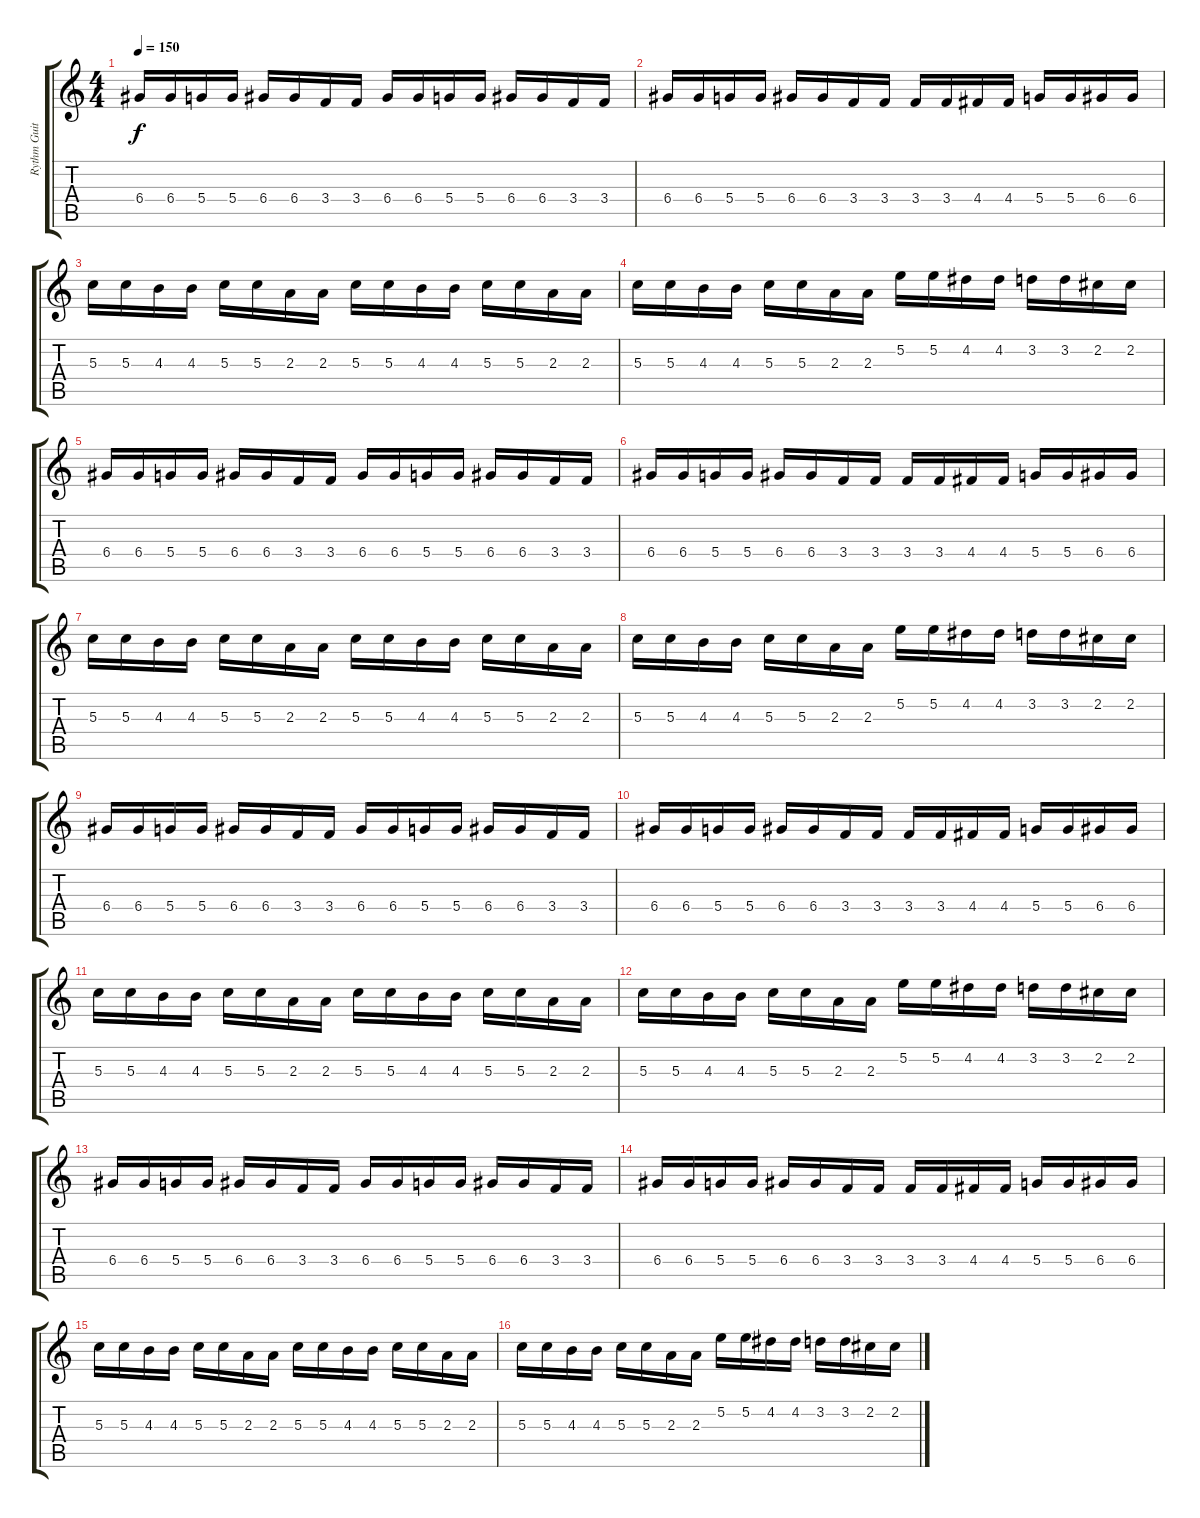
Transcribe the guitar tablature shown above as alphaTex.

\track ("Rythm Guitar 2" "Rythm Guit") {instrument distortionguitar}
\staff {score tabs}
\tuning (E4 B3 G3 D3 A2 E2) {hide}
\ts (4 4)
\tempo 150
\clef g2
\ks c
6.4.16{dy f instrument distortionguitar} 6.4.16 5.4.16 5.4.16 6.4.16 6.4.16 3.4.16 3.4.16 6.4.16 6.4.16 5.4.16 5.4.16 6.4.16 6.4.16 3.4.16 3.4.16 |
6.4.16 6.4.16 5.4.16 5.4.16 6.4.16 6.4.16 3.4.16 3.4.16 3.4.16 3.4.16 4.4.16 4.4.16 5.4.16 5.4.16 6.4.16 6.4.16 |
5.3.16 5.3.16 4.3.16 4.3.16 5.3.16 5.3.16 2.3.16 2.3.16 5.3.16 5.3.16 4.3.16 4.3.16 5.3.16 5.3.16 2.3.16 2.3.16 |
5.3.16 5.3.16 4.3.16 4.3.16 5.3.16 5.3.16 2.3.16 2.3.16 5.2.16 5.2.16 4.2.16 4.2.16 3.2.16 3.2.16 2.2.16 2.2.16 |
6.4.16 6.4.16 5.4.16 5.4.16 6.4.16 6.4.16 3.4.16 3.4.16 6.4.16 6.4.16 5.4.16 5.4.16 6.4.16 6.4.16 3.4.16 3.4.16 |
6.4.16 6.4.16 5.4.16 5.4.16 6.4.16 6.4.16 3.4.16 3.4.16 3.4.16 3.4.16 4.4.16 4.4.16 5.4.16 5.4.16 6.4.16 6.4.16 |
5.3.16 5.3.16 4.3.16 4.3.16 5.3.16 5.3.16 2.3.16 2.3.16 5.3.16 5.3.16 4.3.16 4.3.16 5.3.16 5.3.16 2.3.16 2.3.16 |
5.3.16 5.3.16 4.3.16 4.3.16 5.3.16 5.3.16 2.3.16 2.3.16 5.2.16 5.2.16 4.2.16 4.2.16 3.2.16 3.2.16 2.2.16 2.2.16 |
6.4.16 6.4.16 5.4.16 5.4.16 6.4.16 6.4.16 3.4.16 3.4.16 6.4.16 6.4.16 5.4.16 5.4.16 6.4.16 6.4.16 3.4.16 3.4.16 |
6.4.16 6.4.16 5.4.16 5.4.16 6.4.16 6.4.16 3.4.16 3.4.16 3.4.16 3.4.16 4.4.16 4.4.16 5.4.16 5.4.16 6.4.16 6.4.16 |
5.3.16 5.3.16 4.3.16 4.3.16 5.3.16 5.3.16 2.3.16 2.3.16 5.3.16 5.3.16 4.3.16 4.3.16 5.3.16 5.3.16 2.3.16 2.3.16 |
5.3.16 5.3.16 4.3.16 4.3.16 5.3.16 5.3.16 2.3.16 2.3.16 5.2.16 5.2.16 4.2.16 4.2.16 3.2.16 3.2.16 2.2.16 2.2.16 |
6.4.16 6.4.16 5.4.16 5.4.16 6.4.16 6.4.16 3.4.16 3.4.16 6.4.16 6.4.16 5.4.16 5.4.16 6.4.16 6.4.16 3.4.16 3.4.16 |
6.4.16 6.4.16 5.4.16 5.4.16 6.4.16 6.4.16 3.4.16 3.4.16 3.4.16 3.4.16 4.4.16 4.4.16 5.4.16 5.4.16 6.4.16 6.4.16 |
5.3.16 5.3.16 4.3.16 4.3.16 5.3.16 5.3.16 2.3.16 2.3.16 5.3.16 5.3.16 4.3.16 4.3.16 5.3.16 5.3.16 2.3.16 2.3.16 |
5.3.16 5.3.16 4.3.16 4.3.16 5.3.16 5.3.16 2.3.16 2.3.16 5.2.16 5.2.16 4.2.16 4.2.16 3.2.16 3.2.16 2.2.16 2.2.16
